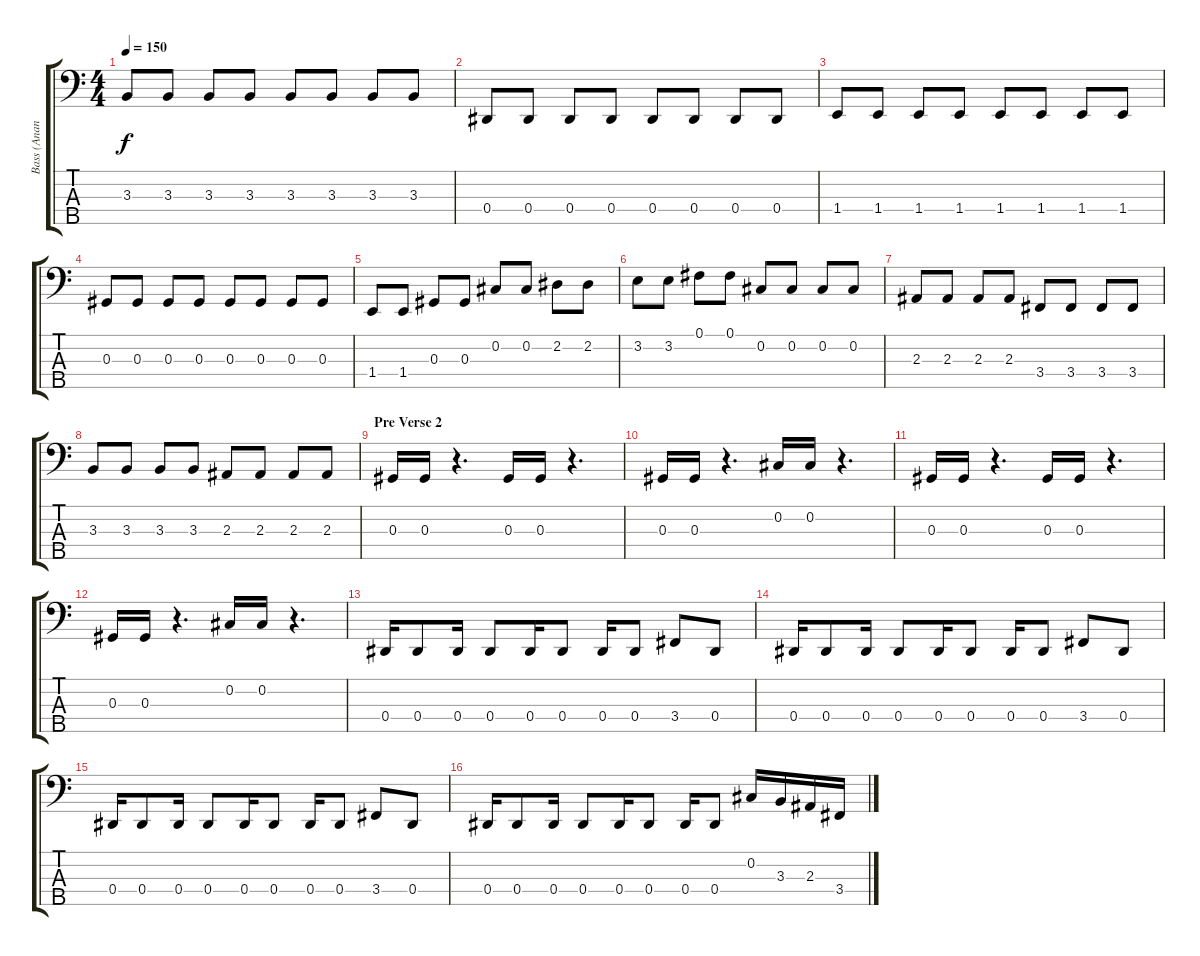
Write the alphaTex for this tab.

\track ("Bass (Anan Kaddouri)" "Bass (Anan") {instrument electricbassfinger}
\staff {score tabs}
\tuning (Gb2 Db2 Ab1 Eb1 Bb0) {hide}
\ts (4 4)
\tempo 150
\clef f4
\ks c
3.3.8{dy f} 3.3.8 3.3.8 3.3.8 3.3.8 3.3.8 3.3.8 3.3.8 |
0.4.8 0.4.8 0.4.8 0.4.8 0.4.8 0.4.8 0.4.8 0.4.8 |
1.4.8 1.4.8 1.4.8 1.4.8 1.4.8 1.4.8 1.4.8 1.4.8 |
0.3.8 0.3.8 0.3.8 0.3.8 0.3.8 0.3.8 0.3.8 0.3.8 |
1.4.8 1.4.8 0.3.8 0.3.8 0.2.8 0.2.8 2.2.8 2.2.8 |
3.2.8 3.2.8 0.1.8 0.1.8 0.2.8 0.2.8 0.2.8 0.2.8 |
2.3.8 2.3.8 2.3.8 2.3.8 3.4.8 3.4.8 3.4.8 3.4.8 |
3.3.8 3.3.8 3.3.8 3.3.8 2.3.8 2.3.8 2.3.8 2.3.8 |
\section ("" "Pre Verse 2")
0.3.16 0.3.16 r.4{d} 0.3.16 0.3.16 r.4{d} |
0.3.16 0.3.16 r.4{d} 0.2.16 0.2.16 r.4{d} |
0.3.16 0.3.16 r.4{d} 0.3.16 0.3.16 r.4{d} |
0.3.16 0.3.16 r.4{d} 0.2.16 0.2.16 r.4{d} |
0.4.16 0.4.8 0.4.16 0.4.8 0.4.16 0.4.8 0.4.16 0.4.8 3.4.8 0.4.8 |
0.4.16 0.4.8 0.4.16 0.4.8 0.4.16 0.4.8 0.4.16 0.4.8 3.4.8 0.4.8 |
0.4.16 0.4.8 0.4.16 0.4.8 0.4.16 0.4.8 0.4.16 0.4.8 3.4.8 0.4.8 |
0.4.16 0.4.8 0.4.16 0.4.8 0.4.16 0.4.8 0.4.16 0.4.8 0.2.16 3.3.16 2.3.16 3.4.16
